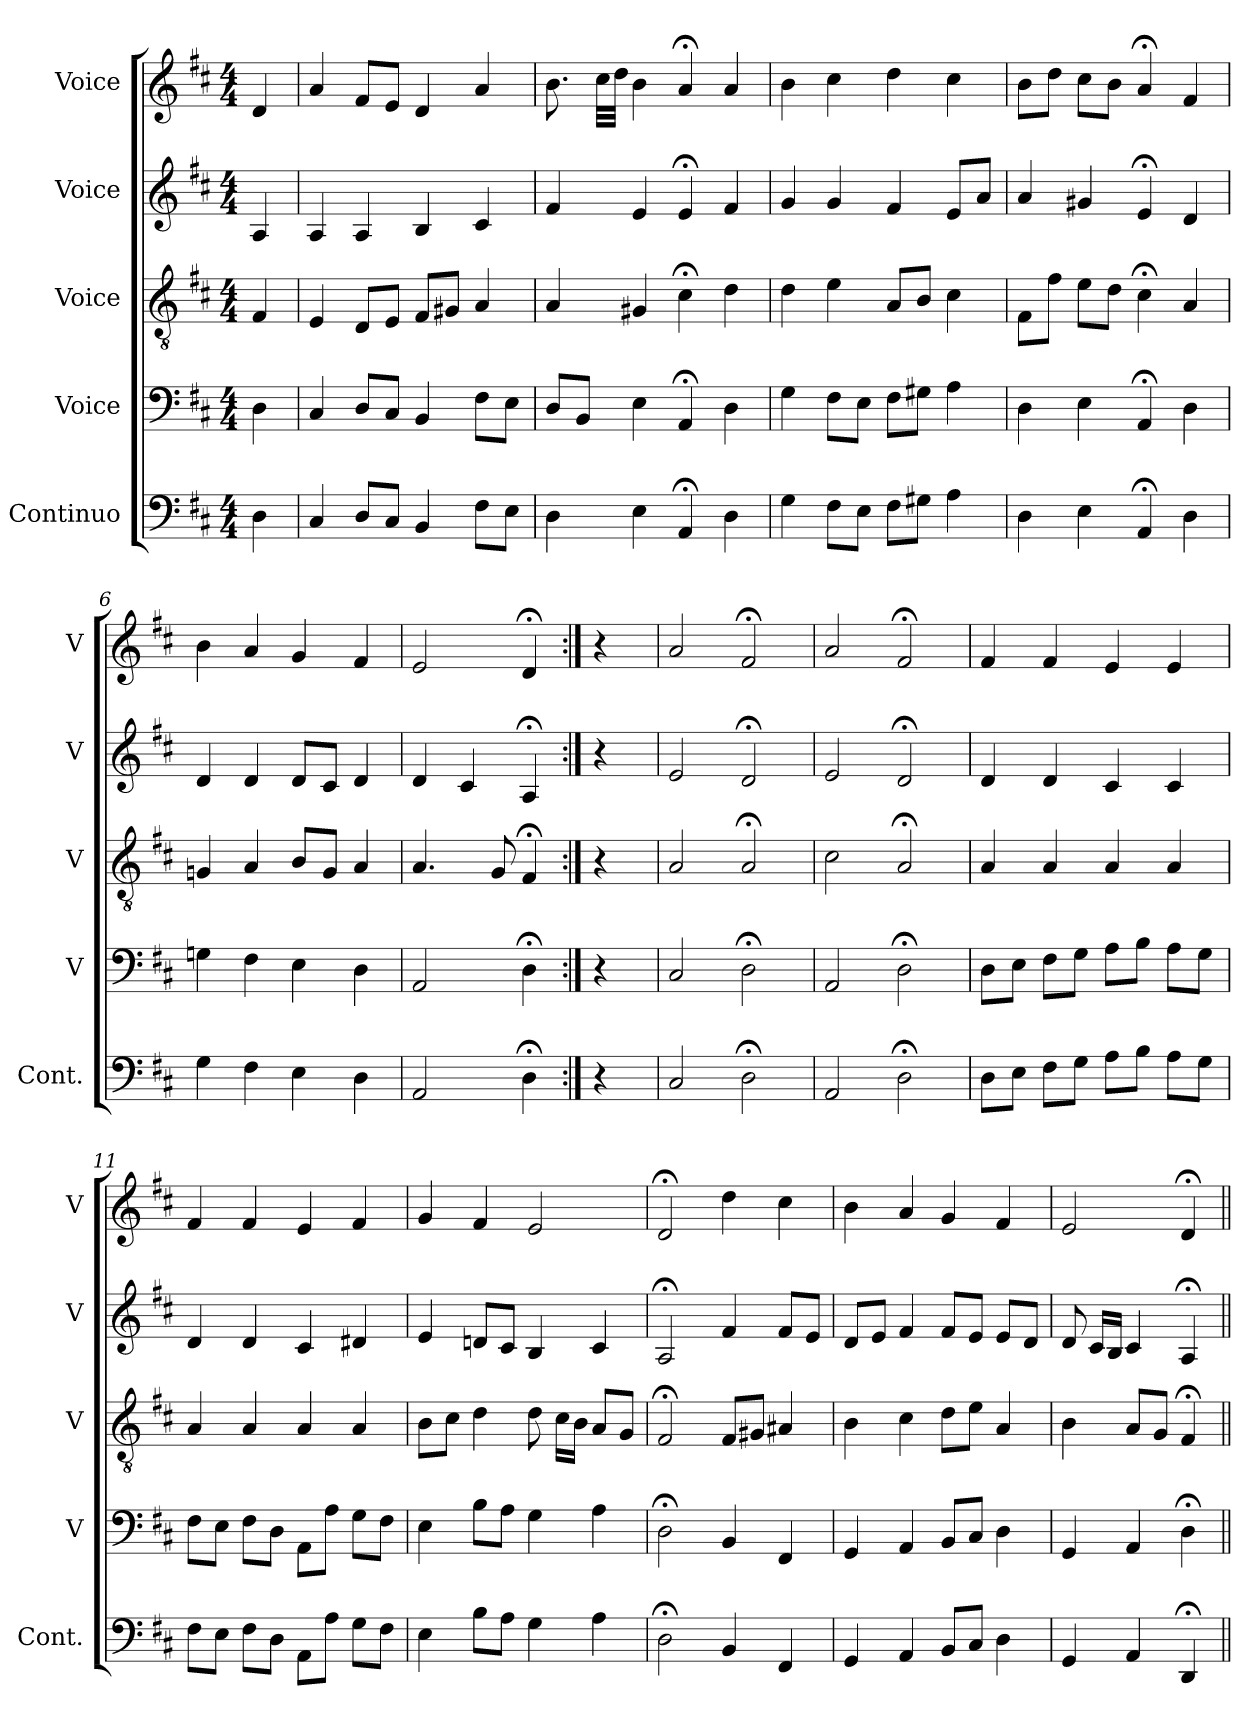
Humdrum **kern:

**kern	**kern	**kern	**kern	**kern
*part5	*part4	*part3	*part2	*part1
*staff5	*staff4	*staff3	*staff2	*staff1
*I"Continuo	*I"Voice	*I"Voice	*I"Voice	*I"Voice
*I'Cont.	*I'V	*I'V	*I'V	*I'V
*clefF4	*clefF4	*clefGv2	*clefG2	*clefG2
*k[f#c#]	*k[f#c#]	*k[f#c#]	*k[f#c#]	*k[f#c#]
*M4/4	*M4/4	*M4/4	*M4/4	*M4/4
=	=	=	=	=
4D	4D	4F#	4A	4d
=2	=2	=2	=2	=2
4C#	4C#	4E	4A	4a
8DL	8DL	8DL	4A	8f#L
8C#J	8C#J	8EJ	.	8eJ
4BB	4BB	8F#L	4B	4d
.	.	8G#XJ	.	.
8F#L	8F#L	4A	4c#	4a
8EJ	8EJ	.	.	.
=3	=3	=3	=3	=3
4D	8DL	4A	4f#	8.b
.	8BBJ	.	.	.
.	.	.	.	32cc#LLL
.	.	.	.	32ddJJJ
4E	4E	4G#X	4e	4b
4AA;<	4AA;<	4c#;<	4e;<	4a;<
4D	4D	4d	4f#	4a
=4	=4	=4	=4	=4
4G	4G	4d	4g	4b
8F#L	8F#L	4e	4g	4cc#
8EJ	8EJ	.	.	.
8F#L	8F#L	8AL	4f#	4dd
8G#XJ	8G#XJ	8BJ	.	.
4A	4A	4c#	8eL	4cc#
.	.	.	8aJ	.
=5	=5	=5	=5	=5
4D	4D	8F#L	4a	8bL
.	.	8f#J	.	8ddJ
4E	4E	8eL	4g#X	8cc#L
.	.	8dJ	.	8bJ
4AA;<	4AA;<	4c#;<	4e;<	4a;<
4D	4D	4A	4d	4f#
=6	=6	=6	=6	=6
4G	4Gn	4Gn	4d	4b
4F#	4F#	4A	4d	4a
4E	4E	8BL	8dL	4g
.	.	8GJ	8c#J	.
4D	4D	4A	4d	4f#
=	=	=	=	=
2AA	2AA	4.A	4d	2e
.	.	.	4c#	.
.	.	8G	.	.
4D;<	4D;<	4F#;<	4A;<	4d;<
=7:|!	=7:|!	=7:|!	=7:|!	=7:|!
4r	4r	4r	4r	4r
=8	=8	=8	=8	=8
2C#	2C#	2A	2e	2a
2D;<	2D;<	2A;<	2d;<	2f#;<
=9	=9	=9	=9	=9
2AA	2AA	2c#	2e	2a
2D;<	2D;<	2A;<	2d;<	2f#;<
=10	=10	=10	=10	=10
8DL	8DL	4A	4d	4f#
8EJ	8EJ	.	.	.
8F#L	8F#L	4A	4d	4f#
8GJ	8GJ	.	.	.
8AL	8AL	4A	4c#	4e
8BJ	8BJ	.	.	.
8AL	8AL	4A	4c#	4e
8GJ	8GJ	.	.	.
=11	=11	=11	=11	=11
8F#L	8F#L	4A	4d	4f#
8EJ	8EJ	.	.	.
8F#L	8F#L	4A	4d	4f#
8DJ	8DJ	.	.	.
8AAL	8AAL	4A	4c#	4e
8AJ	8AJ	.	.	.
8GL	8GL	4A	4d#X	4f#
8F#J	8F#J	.	.	.
=12	=12	=12	=12	=12
4E	4E	8BL	4e	4g
.	.	8c#J	.	.
8BL	8BL	4d	8dnL	4f#
8AJ	8AJ	.	8c#J	.
4G	4G	8d	4B	2e
.	.	16c#LL	.	.
.	.	16BJJ	.	.
4A	4A	8AL	4c#	.
.	.	8GJ	.	.
=13	=13	=13	=13	=13
2D;<	2D;<	2F#;<	2A;<	2d;<
4BB	4BB	8F#L	4f#	4dd
.	.	8G#XJ	.	.
4FF#	4FF#	4A#X	8f#L	4cc#
.	.	.	8eJ	.
=14	=14	=14	=14	=14
4GG	4GG	4B	8dL	4b
.	.	.	8eJ	.
4AA	4AA	4c#	4f#	4a
8BBL	8BBL	8dL	8f#L	4g
8C#J	8C#J	8eJ	8eJ	.
4D	4D	4A	8eL	4f#
.	.	.	8dJ	.
=15	=15	=15	=15	=15
4GG	4GG	4B	8d	2e
.	.	.	16c#LL	.
.	.	.	16BJJ	.
4AA	4AA	8AL	4c#	.
.	.	8GJ	.	.
4DD;<	4D;<	4F#;<	4A;<	4d;<
=||	=||	=||	=||	=||
*-	*-	*-	*-	*-
